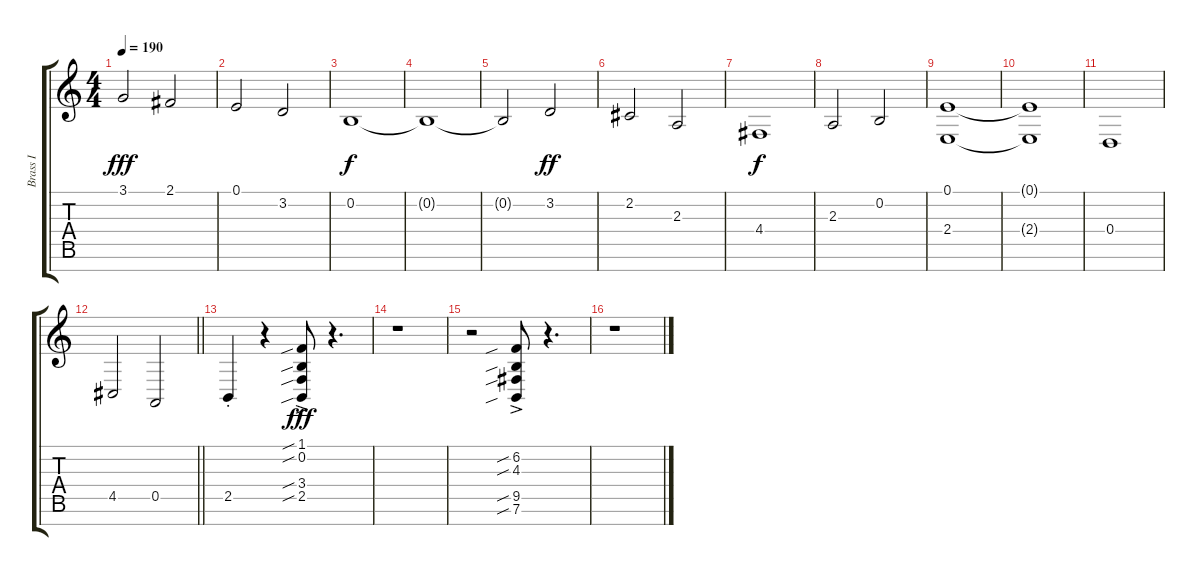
\track ("Brass I" "Brass I") {instrument frenchhorn}
\staff {score tabs}
\tuning (E4 B3 G3 D3 A2 E2 B1) {hide}
\ts (4 4)
\tempo 190
\clef g2
\ks c
3.1.2{dy fff} 2.1.2 |
0.1.2 3.2.2 |
0.2.1{dy f} |
0.2{t}.1 |
0.2{t}.2 3.2.2{dy ff} |
2.2.2 2.3.2 |
4.4.1{dy f} |
2.3.2 0.2.2 |
(0.1 2.4).1 |
(0.1{t} 2.4{t}).1 |
0.4.1 |
\barLineRight lightlight
4.5.2 0.5.2 |
\section ("" "")
2.5{st}.4{volume 16} r.4 (1.1{sib ac} 0.2{sib ac} 3.4{sib} 2.5{sib ac}).8{dy fff} r.4{d} |
r.1 |
r.2 (6.2{sib ac} 4.3{sib} 9.5{sib ac} 7.6{sib ac}).8 r.4{d} |
r.1
